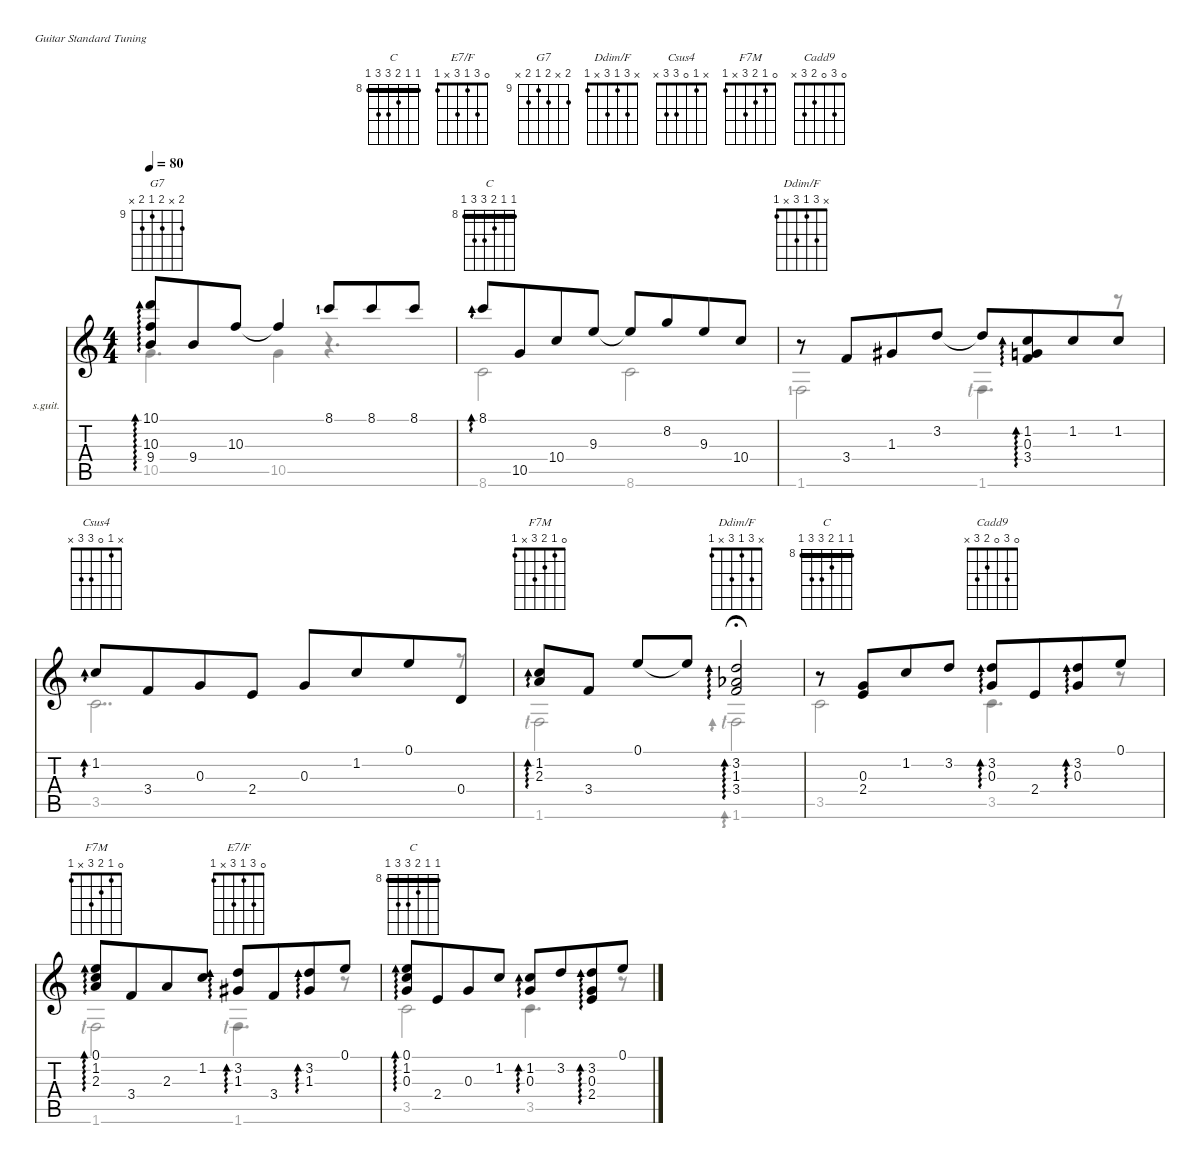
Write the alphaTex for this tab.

\defaultSystemsLayout 4
\hideDynamics
\bracketExtendMode nobrackets
\firstSystemTrackNameOrientation horizontal
\otherSystemsTrackNameOrientation horizontal
\chordDiagramsInScore
\defaultBarNumberDisplay Hide
\track ("Steel Guitar" "s.guit.") {instrument acousticguitarsteel}
\staff {score tabs}
\tuning (E4 B3 G3 D3 A2 E2)
\chord ("C" 0 1 0 2 3 x)
\chord ("E7/F" 0 3 1 3 x 1)
\chord ("G7" 10 x 10 9 10 x) {firstfret 9}
\chord ("C" 8 8 9 10 10 8) {firstfret 8 barre (8 8)}
\chord ("Ddim/F" x 3 1 3 x 1)
\chord ("Csus4" x 1 0 3 3 x)
\chord ("F7M" 0 1 2 3 x 1)
\chord ("Cadd9" 0 3 0 2 3 x)
\voice
\ts (4 4)
\tempo 80
\clef g2
\ks c
(10.1 10.3 9.4).8{ad 0 ch "G7" dy mf beam Up beam merge} 9.4.8{beam Up beam merge} 10.3.8{beam Up} 10.3{t}.4{beam Up} 8.1{lf 2}.8{beam Up beam merge} 8.1.8{beam Up beam merge} 8.1.8{beam Up} |
8.1.8{ad 0 ch "C" beam Up beam merge} 10.5.8{beam Up beam merge} 10.4.8{beam Up beam merge} 9.3.8{beam Up} 9.3{t}.8{beam Up beam merge} 8.2.8{beam Up beam merge} 9.3.8{beam Up beam merge} 10.4.8{beam Up} |
r.8{ch "Ddim/F" beam Up} 3.4.8{beam Up beam merge} 1.3{acc #}.8{beam Up beam merge} 3.2.8{beam Up} 3.2{t}.8{beam Up beam merge} (0.3 1.2 3.4).8{ad 0 beam Up beam merge} 1.2.8{beam Up beam merge} 1.2.8{beam Up} |
1.2.8{ad 0 ch "Csus4" beam Up beam merge} 3.4.8{beam Up beam merge} 0.3.8{beam Up beam merge} 2.4.8{beam Up} 0.3.8{beam Up beam merge} 1.2.8{beam Up beam merge} 0.1.8{beam Up beam merge} 0.4.8{beam Up} |
(1.2 2.3).8{ad 0 ch "F7M" beam Up} 3.4.8{beam Up} 0.1.8{beam Up} 0.1{t}.8{beam Up} (3.2 3.4 1.3{acc b}).2{ad 0 ch "Ddim/F" fermata (medium 0.5) beam Up} |
r.8{ch "C" beam Up} (2.4 0.3).8{beam Up beam merge} 1.2.8{beam Up beam merge} 3.2.8{beam Up} (0.3 3.2).8{ad 0 ch "Cadd9" beam Up beam merge} 2.4.8{beam Up beam merge} (3.2 0.3).8{ad 0 beam Up} 0.1.8{beam Up} |
(0.1 1.2 2.3).8{ad 0 ch "F7M" beam Up beam merge} 3.4.8{beam Up beam merge} 2.3.8{beam Up} 1.2.8{beam Up} (3.2 1.3{acc #}).8{ad 0 ch "E7/F" beam Up beam merge} 3.4.8{beam Up beam merge} (3.2 1.3{acc #}).8{ad 0 beam Up beam merge} 0.1.8{beam Up} |
(0.1 1.2 0.3).8{ad 0 ch "C" beam Up beam merge} 2.4.8{beam Up beam merge} 0.3.8{beam Up beam merge} 1.2.8{beam Up beam split} (1.2 0.3).8{ad 0 beam Up beam merge} 3.2.8{beam Up beam merge} (3.2 0.3 2.4).8{ad 0 beam Up beam merge} 0.1.8{beam Up}
\voice
\clef g2
\ottava regular
\simile none
\ks c
10.5.4{d dy mf beam Down} 10.5.4{beam Down} r.4{d beam Down} |
8.6.2{beam Down} 8.6.2{beam Down} |
1.6{lf 2}.2{beam Down} 1.6{lf 1}.4{d beam Down} r.8{beam Down} |
3.5.2{dd beam Down} r.8{beam Down} |
1.6{lf 1}.2{beam Down} 1.6{lf 1}.2{ad 0 fermata (medium 0.5) beam Down} |
3.5.2{beam Down} 3.5.4{d beam Down} r.8{beam Down} |
1.6{lf 1}.2{beam Down} 1.6{lf 1}.4{d beam Down} r.8{beam Down} |
3.5.2{beam Down} 3.5.4{d beam Down} r.8{beam Down}
